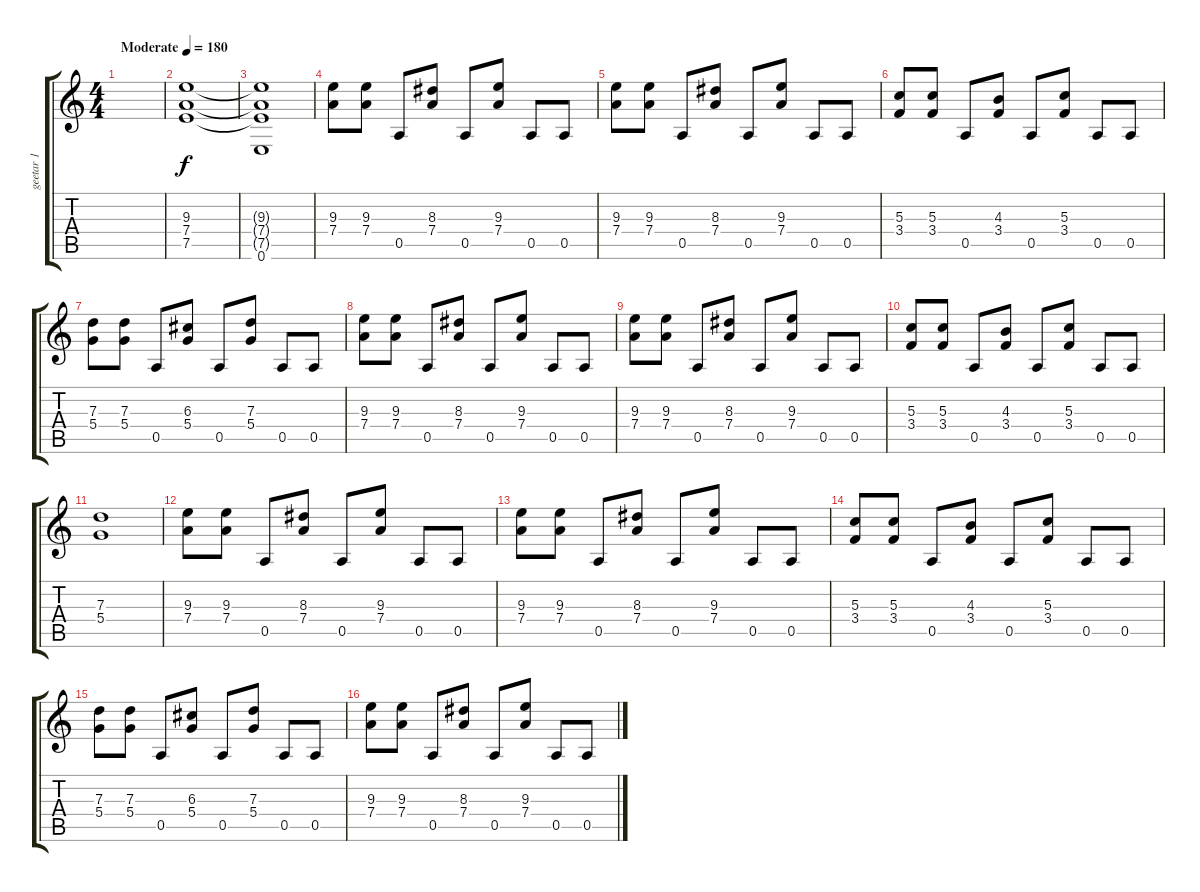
\track ("geetar 1" "geetar 1") {instrument distortionguitar}
\staff {score tabs}
\tuning (E4 B3 G3 D3 A2 E2) {hide}
\ts (4 4)
\tempo (180 "Moderate")
\clef g2
\ks c
|
(9.3 7.4 7.5).1 |
(9.3{t} 7.4{t} 7.5{t} 0.6).1 |
(9.3 7.4).8 (9.3 7.4).8 0.5.8 (8.3 7.4).8 0.5.8 (9.3 7.4).8 0.5.8 0.5.8 |
(9.3 7.4).8 (9.3 7.4).8 0.5.8 (8.3 7.4).8 0.5.8 (9.3 7.4).8 0.5.8 0.5.8 |
(5.3 3.4).8 (5.3 3.4).8 0.5.8 (4.3 3.4).8 0.5.8 (5.3 3.4).8 0.5.8 0.5.8 |
(7.3 5.4).8 (7.3 5.4).8 0.5.8 (6.3 5.4).8 0.5.8 (7.3 5.4).8 0.5.8 0.5.8 |
(9.3 7.4).8 (9.3 7.4).8 0.5.8 (8.3 7.4).8 0.5.8 (9.3 7.4).8 0.5.8 0.5.8 |
(9.3 7.4).8 (9.3 7.4).8 0.5.8 (8.3 7.4).8 0.5.8 (9.3 7.4).8 0.5.8 0.5.8 |
(5.3 3.4).8 (5.3 3.4).8 0.5.8 (4.3 3.4).8 0.5.8 (5.3 3.4).8 0.5.8 0.5.8 |
(7.3 5.4).1 |
(9.3 7.4).8 (9.3 7.4).8 0.5.8 (8.3 7.4).8 0.5.8 (9.3 7.4).8 0.5.8 0.5.8 |
(9.3 7.4).8 (9.3 7.4).8 0.5.8 (8.3 7.4).8 0.5.8 (9.3 7.4).8 0.5.8 0.5.8 |
(5.3 3.4).8 (5.3 3.4).8 0.5.8 (4.3 3.4).8 0.5.8 (5.3 3.4).8 0.5.8 0.5.8 |
(7.3 5.4).8 (7.3 5.4).8 0.5.8 (6.3 5.4).8 0.5.8 (7.3 5.4).8 0.5.8 0.5.8 |
(9.3 7.4).8 (9.3 7.4).8 0.5.8 (8.3 7.4).8 0.5.8 (9.3 7.4).8 0.5.8 0.5.8
